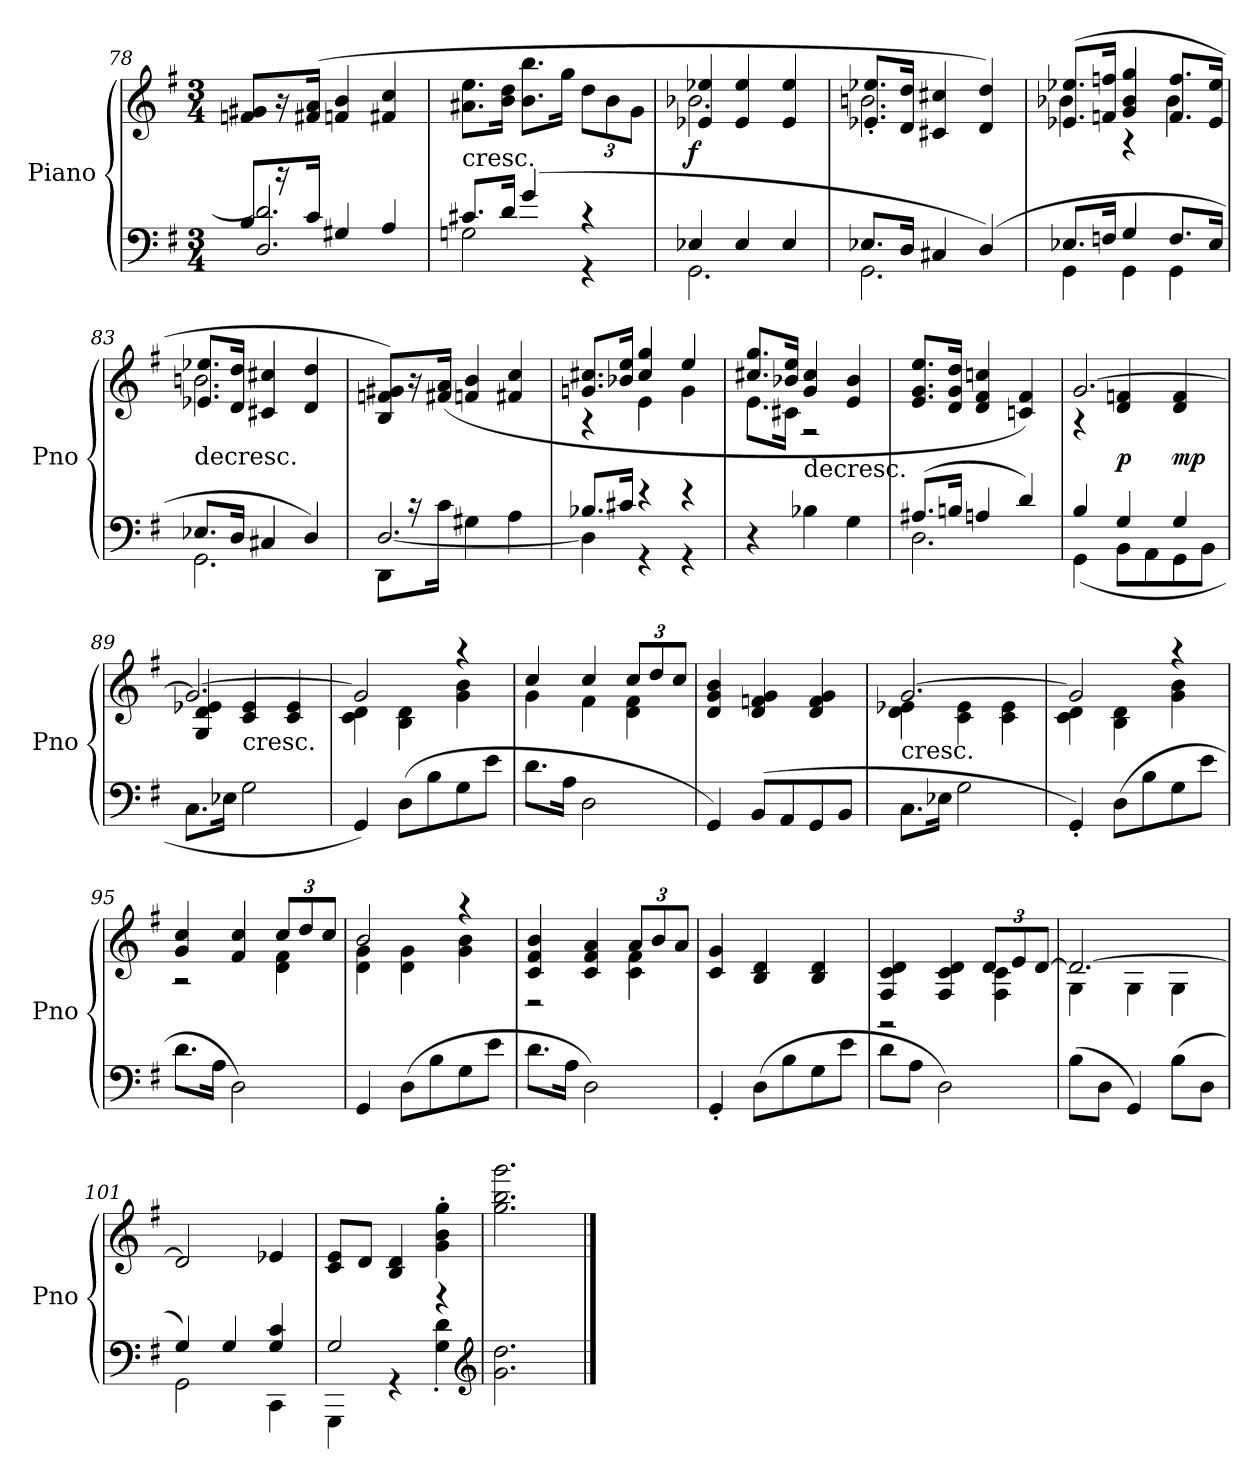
**kern	**kern	**dynam
*part1	*part1	*part1
*staff2	*staff1	*staff1/2
*I"Piano	*	*
*I'Pno	*	*
*clefF4	*clefG2	*
*k[f#]	*k[f#]	*
*G:	*G:	*
*M3/4	*M3/4	*
=78	=78	=78
*^	*	*
8B/L	2.D/ 2.d]/	8fn/ 8g#X/L	.
16r	.	16r	.
16c/Jk	.	(16f#X/ 16a/Jk	.
4G#X/	.	4fn/ 4b/	.
4A/	.	4f#X/ 4cc/	.
=79	=79	=79	=79
!	!	!LO:TX:c:t=cresc.	!
8.c#X/L	2Gn\	8.a#X\ 8.ee\L	.
16d/Jk	.	16b\ 16dd\Jk	.
(4g/	.	8.b\ 8.bb\L	.
.	.	16gg\Jk	.
4r	4r	12dd\L	.
.	.	12b\	.
.	.	12g\J	.
=80	=80	=80	=80
*	*	*^	*
4E-X/	2.GG\	2.b-X\	4e-X/ 4ee-X/	f
4E-/	.	.	4e-/ 4ee-/	.
4E-/	.	.	4e-/ 4ee-/	.
=81	=81	=81	=81	=81
8.E-X/L	2.GG\	2.bn\	8.e-X'/ 8.ee-X'/L	.
16D/Jk	.	.	16d/ 16dd/Jk	.
4C#X/	.	.	4c#X/ 4cc#X/	.
(4D/)	.	.	4d/ 4dd/)	.
=82	=82	=82	=82	=82
8.E-X/L	4GG\	(8.e-X/ 8.ee-X/L	4b-X\	.
16Fn/Jk	.	16fn/ 16ffn/Jk	.	.
4G/	4GG\	4g/ 4b-/ 4gg/	4r	.
8.F/L	4GG\	8.f/ 8.ff/L	4b-\	.
16E-/Jk	.	16e-/ 16ee-/Jk	.	.
=83	=83	=83	=83	=83
!	!	!LO:TX:c:t=decresc.	!	!
8.E-X/L	2.GG\	2.bn\	8.e-X/ 8.ee-X/L	.
16D/Jk	.	.	16d/ 16dd/Jk	.
4C#X/	.	.	4c#X/ 4cc#X/	.
4D/)	.	.	4d/ 4dd/	.
*	*	*v	*v	*
=84	=84	=84	=84
8DD\L	[2.D/	8B/ 8fn/ 8g#X/L)	.
16r	.	16r	.
16c\Jk	.	(16f#X/ 16a/Jk	.
4G#X\	.	4fn/ 4b/	.
4A\	.	4f#X/ 4cc/	.
=85	=85	=85	=85
*	*	*^	*
8.B-X/L	4D\]	8.gn/ 8.cc#X/L	4r	.
16c#X/Jk	.	16b-X/ 16ee/Jk	.	.
4r	4r	4cc#/ 4gg/	4e\	.
4r	4r	4ee/	4g\	.
*v	*v	*	*	*
=86	=86	=86	=86
4r	8.cc#X/ 8.gg/L	8.e\L	.
.	16b-X/ 16ee/Jk	16c#X\Jk	.
!	!LO:TX:c:t=decresc.	!	!
4B-X\	4g/ 4cc#/	2r	.
4G\	4e/ 4b-/	.	.
*	*v	*v	*
=87	=87	=87
*^	*	*
(8.A#X/L	2.D\	8.e/ 8.g/ 8.ee/L	.
16Bn/Jk	.	16d/ 16g/ 16dd/Jk	.
4An/	.	4d/ 4f#/ 4ccn/	.
4d/)	.	4cn/ 4f#/)	.
=88	=88	=88	=88
*	*	*^	*
4B/	(4GG\	[2.g/	4r	.
4G/	8BB\L	.	4d/ 4fn/	p
.	8AA\	.	.	.
4G/	8GG\	.	4d/ 4f/	mp
.	8BB\J	.	.	.
*v	*v	*	*	*
=89	=89	=89	=89
8.C\L	2.g/_	4G/ 4d/ 4e-X/	.
16E-X\Jk	.	.	.
!	!	!LO:TX:c:t=cresc.	!
2G\	.	4c/ 4e-/	.
.	.	4c/ 4e-/	.
=90	=90	=90	=90
4GG/)	2g/]	4c\ 4d\	.
(8D\L	.	4B\ 4d\	.
8B\	.	.	.
8G\	4r	4g\ 4b\	.
8e\J	.	.	.
=91	=91	=91	=91
8.d\L	4cc/	4g\	.
16A\Jk	.	.	.
2D\	4cc/	4f#\	.
.	12cc/L	4d\ 4f#\	.
.	12dd/	.	.
.	12cc/J	.	.
*	*v	*v	*
=92	=92	=92
4GG/)	4d/ 4g/ 4b/	.
(8BB/L	4d/ 4fn/ 4g/	.
8AA/	.	.
8GG/	4d/ 4f/ 4g/	.
8BB/J	.	.
=93	=93	=93
*	*^	*
!	!LO:TX:c:t=cresc.	!	!
8.C\L	[2.g/	4d\ 4e-X\	.
16E-X\Jk	.	.	.
2G\	.	4c\ 4e-\	.
.	.	4c\ 4e-\	.
=94	=94	=94	=94
4GG'/)	2g/]	4c\ 4d\	.
(8D\L	.	4B\ 4d\	.
8B\	.	.	.
8G\	4r	4g\ 4b\	.
8e\J	.	.	.
=95	=95	=95	=95
8.d\L	4g/ 4cc/	2r	.
16A\Jk	.	.	.
2D\)	4f#/ 4cc/	.	.
.	12cc/L	4d\ 4f#\	.
.	12dd/	.	.
.	12cc/J	.	.
=96	=96	=96	=96
4GG/	2b/	4d\ 4g\	.
(8D\L	.	4d\ 4g\	.
8B\	.	.	.
8G\	4r	4g\ 4b\	.
8e\J	.	.	.
=97	=97	=97	=97
8.d\L	4c/ 4f#/ 4b/	2r	.
16A\Jk	.	.	.
2D\)	4c/ 4f#/ 4a/	.	.
.	12a/L	4c\ 4f#\	.
.	12b/	.	.
.	12a/J	.	.
*	*v	*v	*
=98	=98	=98
4GG'/	4c/ 4g/	.
(8D\L	4B/ 4d/	.
8B\	.	.
8G\	4B/ 4d/	.
8e\J	.	.
=99	=99	=99
*	*^	*
8d\L	4F#/ 4c/ 4d/	2r	.
8A\J	.	.	.
2D\)	4F#/ 4c/ 4d/	.	.
.	12d/L	4F#\ 4c\	.
.	12e/	.	.
.	[12d/J	.	.
=100	=100	=100	=100
(8B\L	2.d/_	4G\	.
8D\J	.	.	.
4GG/)	.	4G\	.
(8B\L	.	4G\	.
8D\J	.	.	.
*	*v	*v	*
=101	=101	=101
*^	*	*
4G/)	2GG\	2d/]	.
4G/	.	.	.
4G/ 4c/	4CC\	4e-X/	.
=102	=102	=102	=102
2G/	4GGG\	8c/ 8e/L	.
.	.	8d/J	.
.	4r	4B/ 4d/	.
4r	4G'\ 4d'\	4g'\ 4b'\ 4gg'\	.
*v	*v	*	*
*clefG2	*	*
=103	=103	=103
2.g\ 2.dd\	2.gg\ 2.bb\ 2.ggg\	.
==	==	==
*-	*-	*-
